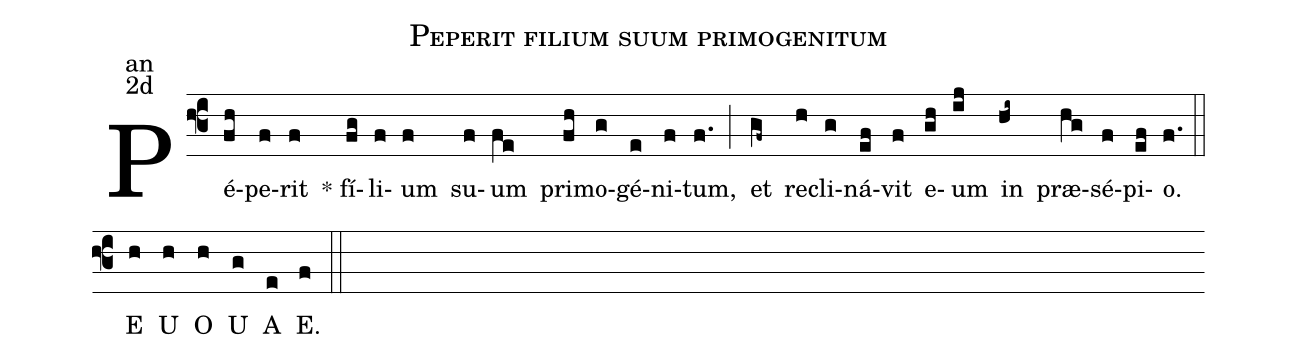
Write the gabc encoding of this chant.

name:Peperit filium suum primogenitum;
office-part:an;
mode:2d;
%%
(f3)Pé(fh)pe(f)rit(f) <sp>*</sp> fí(fg)li(f)um(f) su(f)um(fe) pri(fh)mo(g)gé(e)ni(f)tum,(f.) (;) et(gf~) re(h)cli(g)ná(ef)vit(f) e(gh)um(ij) in(hi~) præ(hg)sé(f)pi(ef)o.(f.) (::)
<eu>E(h) U(h) O(h) U(g) A(e) E.(f) </eu>(::)
